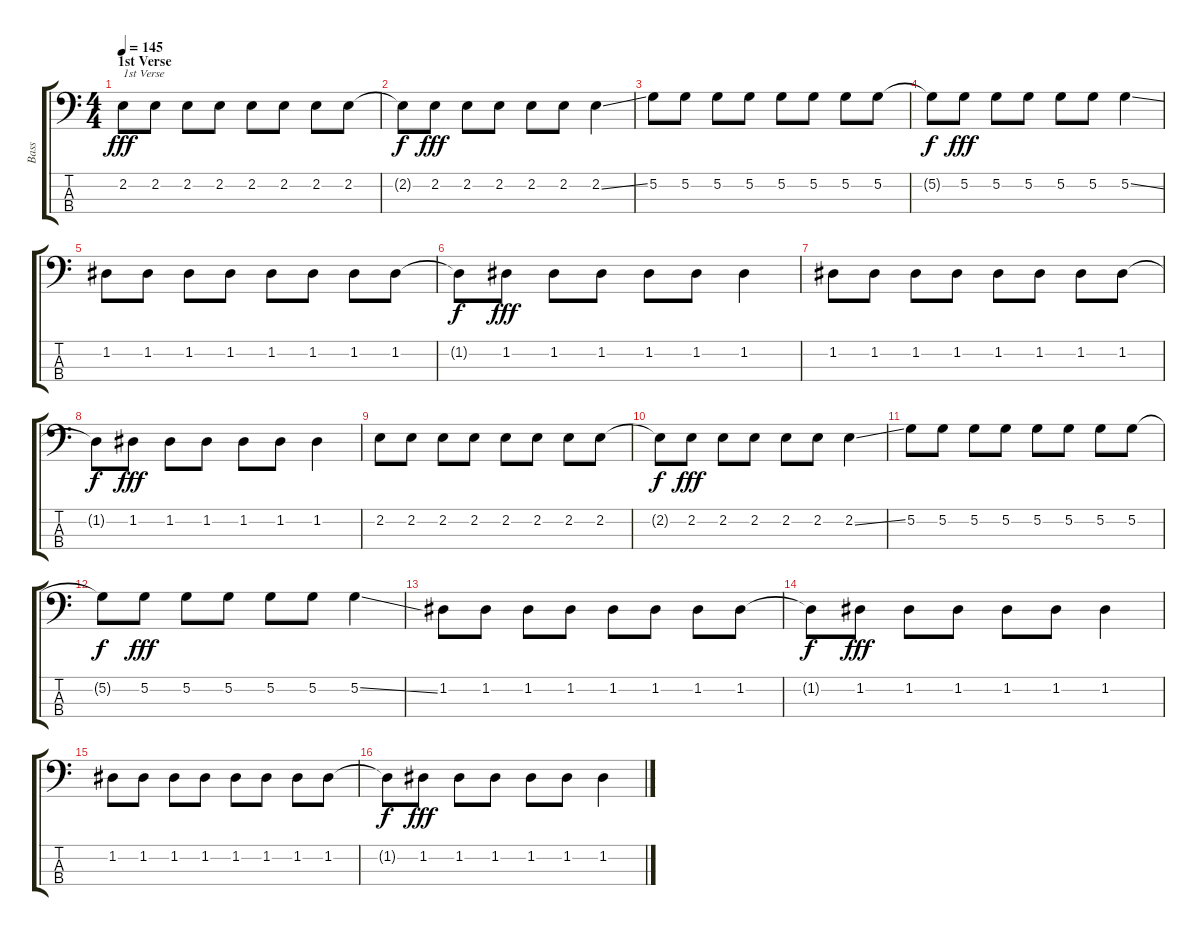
\track ("Bass" "Bass") {instrument electricbasspick}
\staff {score tabs}
\tuning (G2 D2 A1 E1) {hide}
\ts (4 4)
\section ("" "1st Verse")
\tempo 145
\clef f4
\ks c
2.2.8{txt "1st Verse" dy fff} 2.2.8 2.2.8 2.2.8 2.2.8 2.2.8 2.2.8 2.2.8 |
2.2{t}.8{dy f} 2.2.8{dy fff} 2.2.8 2.2.8 2.2.8 2.2.8 2.2{ss}.4 |
5.2.8 5.2.8 5.2.8 5.2.8 5.2.8 5.2.8 5.2.8 5.2.8 |
5.2{t}.8{dy f} 5.2.8{dy fff} 5.2.8 5.2.8 5.2.8 5.2.8 5.2{ss}.4 |
1.2.8 1.2.8 1.2.8 1.2.8 1.2.8 1.2.8 1.2.8 1.2.8 |
1.2{t}.8{dy f} 1.2.8{dy fff} 1.2.8 1.2.8 1.2.8 1.2.8 1.2.4 |
1.2.8 1.2.8 1.2.8 1.2.8 1.2.8 1.2.8 1.2.8 1.2.8 |
1.2{t}.8{dy f} 1.2.8{dy fff} 1.2.8 1.2.8 1.2.8 1.2.8 1.2.4 |
2.2.8 2.2.8 2.2.8 2.2.8 2.2.8 2.2.8 2.2.8 2.2.8 |
2.2{t}.8{dy f} 2.2.8{dy fff} 2.2.8 2.2.8 2.2.8 2.2.8 2.2{ss}.4 |
5.2.8 5.2.8 5.2.8 5.2.8 5.2.8 5.2.8 5.2.8 5.2.8 |
5.2{t}.8{dy f} 5.2.8{dy fff} 5.2.8 5.2.8 5.2.8 5.2.8 5.2{ss}.4 |
1.2.8 1.2.8 1.2.8 1.2.8 1.2.8 1.2.8 1.2.8 1.2.8 |
1.2{t}.8{dy f} 1.2.8{dy fff} 1.2.8 1.2.8 1.2.8 1.2.8 1.2.4 |
1.2.8 1.2.8 1.2.8 1.2.8 1.2.8 1.2.8 1.2.8 1.2.8 |
1.2{t}.8{dy f} 1.2.8{dy fff} 1.2.8 1.2.8 1.2.8 1.2.8 1.2.4
